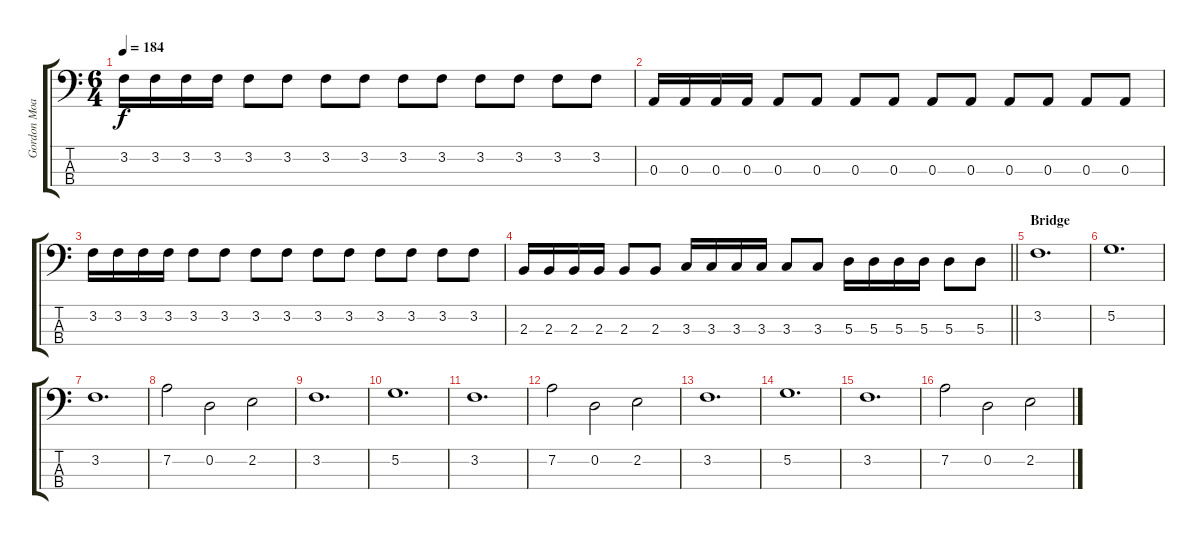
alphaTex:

\track ("Gordon Moakes" "Gordon Moa") {instrument electricbassfinger}
\staff {score tabs}
\tuning (G2 D2 A1 E1) {hide}
\ts (6 4)
\tempo 184
\clef f4
\ks c
3.2.16{dy f} 3.2.16 3.2.16 3.2.16 3.2.8 3.2.8 3.2.8 3.2.8 3.2.8 3.2.8 3.2.8 3.2.8 3.2.8 3.2.8 |
0.3.16 0.3.16 0.3.16 0.3.16 0.3.8 0.3.8 0.3.8 0.3.8 0.3.8 0.3.8 0.3.8 0.3.8 0.3.8 0.3.8 |
3.2.16 3.2.16 3.2.16 3.2.16 3.2.8 3.2.8 3.2.8 3.2.8 3.2.8 3.2.8 3.2.8 3.2.8 3.2.8 3.2.8 |
\barLineRight lightlight
2.3.16 2.3.16 2.3.16 2.3.16 2.3.8 2.3.8 3.3.16 3.3.16 3.3.16 3.3.16 3.3.8 3.3.8 5.3.16 5.3.16 5.3.16 5.3.16 5.3.8 5.3.8 |
\section ("" "Bridge")
3.2.1{d} |
5.2.1{d} |
3.2.1{d} |
7.2.2 0.2.2 2.2.2 |
3.2.1{d} |
5.2.1{d} |
3.2.1{d} |
7.2.2 0.2.2 2.2.2 |
3.2.1{d} |
5.2.1{d} |
3.2.1{d} |
7.2.2 0.2.2 2.2.2
